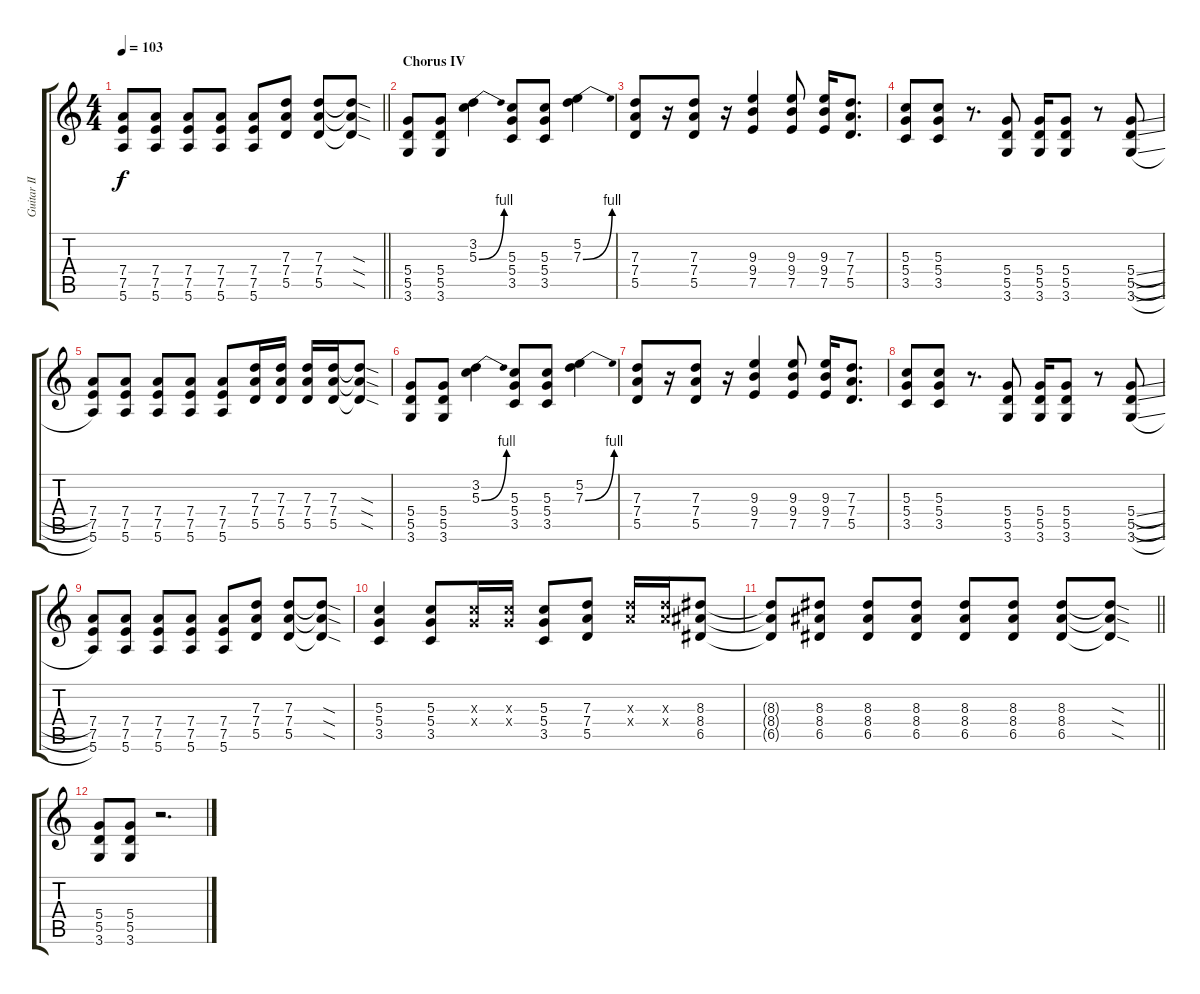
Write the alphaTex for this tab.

\track ("Guitar II" "Guitar II") {instrument distortionguitar}
\staff {score tabs}
\tuning (E4 B3 G3 D3 A2 E2) {hide}
\ts (4 4)
\tempo 103
\clef g2
\barLineRight lightlight
\ks c
(7.4 7.5 5.6).8{dy f} (7.4 7.5 5.6).8 (7.4 7.5 5.6).8 (7.4 7.5 5.6).8 (7.4 7.5 5.6).8 (7.3 7.4 5.5).8 (7.3 7.4 5.5).8 (7.3{sod t} 7.4{sod t} 5.5{sod t}).8 |
\section ("" "Chorus IV")
(5.4 5.5 3.6).8 (5.4 5.5 3.6).8 (3.2 5.3{be (bend 0 0 60 4)}).4 (5.3 5.4 3.5).8 (5.3 5.4 3.5).8 (5.2 7.3{be (bend 0 0 60 4)}).4 |
(7.3 7.4 5.5).8 r.16 (7.3 7.4 5.5).8 r.16 (9.3 9.4 7.5).4 (9.3 9.4 7.5).8 (9.3 9.4 7.5).16 (7.3 7.4 5.5).8{d} |
(5.3 5.4 3.5).8 (5.3 5.4 3.5).8 r.8{d} (5.4 5.5 3.6).8 (5.4 5.5 3.6).16 (5.4 5.5 3.6).8 r.8 (5.4{sl} 5.5{sl} 3.6{sl}).8 |
(7.4 7.5 5.6).8 (7.4 7.5 5.6).8 (7.4 7.5 5.6).8 (7.4 7.5 5.6).8 (7.4 7.5 5.6).8 (7.3 7.4 5.5).16 (7.3 7.4 5.5).16 (7.3 7.4 5.5).16 (7.3 7.4 5.5).16 (7.3{sod t} 7.4{sod t} 5.5{sod t}).8 |
(5.4 5.5 3.6).8 (5.4 5.5 3.6).8 (3.2 5.3{be (bend 0 0 60 4)}).4 (5.3 5.4 3.5).8 (5.3 5.4 3.5).8 (5.2 7.3{be (bend 0 0 60 4)}).4 |
(7.3 7.4 5.5).8 r.16 (7.3 7.4 5.5).8 r.16 (9.3 9.4 7.5).4 (9.3 9.4 7.5).8 (9.3 9.4 7.5).16 (7.3 7.4 5.5).8{d} |
(5.3 5.4 3.5).8 (5.3 5.4 3.5).8 r.8{d} (5.4 5.5 3.6).8 (5.4 5.5 3.6).16 (5.4 5.5 3.6).8 r.8 (5.4{sl} 5.5{sl} 3.6{sl}).8 |
(7.4 7.5 5.6).8 (7.4 7.5 5.6).8 (7.4 7.5 5.6).8 (7.4 7.5 5.6).8 (7.4 7.5 5.6).8 (7.3 7.4 5.5).8 (7.3 7.4 5.5).8 (7.3{sod t} 7.4{sod t} 5.5{sod t}).8 |
(5.3 5.4 3.5).4 (5.3 5.4 3.5).8 (5.3{x} 5.4{x}).16 (5.3{x} 5.4{x}).16 (5.3 5.4 3.5).8 (7.3 7.4 5.5).8 (7.3{x} 7.4{x}).16 (7.3{x} 7.4{x}).16 (8.3 8.4 6.5).8 |
\barLineRight lightlight
(8.3{t} 8.4{t} 6.5{t}).8 (8.3 8.4 6.5).8 (8.3 8.4 6.5).8 (8.3 8.4 6.5).8 (8.3 8.4 6.5).8 (8.3 8.4 6.5).8 (8.3 8.4 6.5).8 (8.3{sod t} 8.4{sod t} 6.5{sod t}).8 |
(5.4 5.5 3.6).8 (5.4 5.5 3.6).8 r.2{d}
